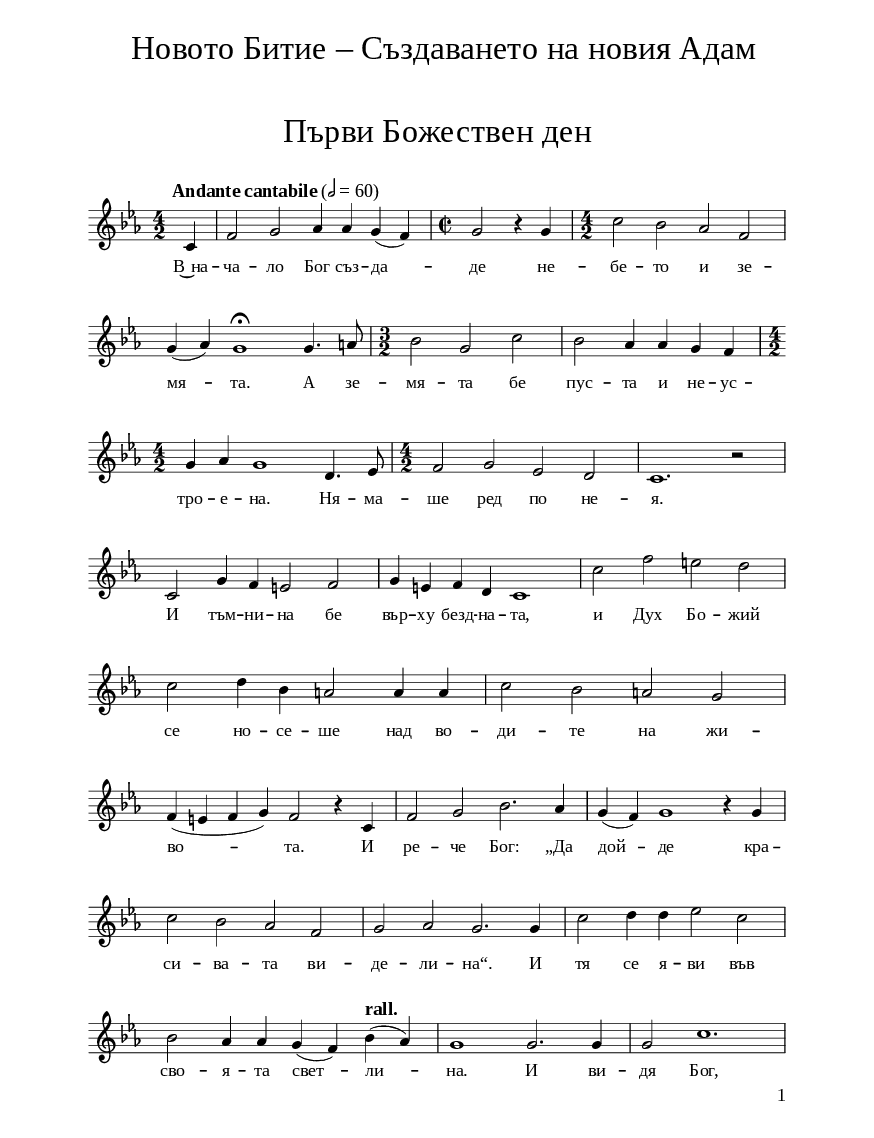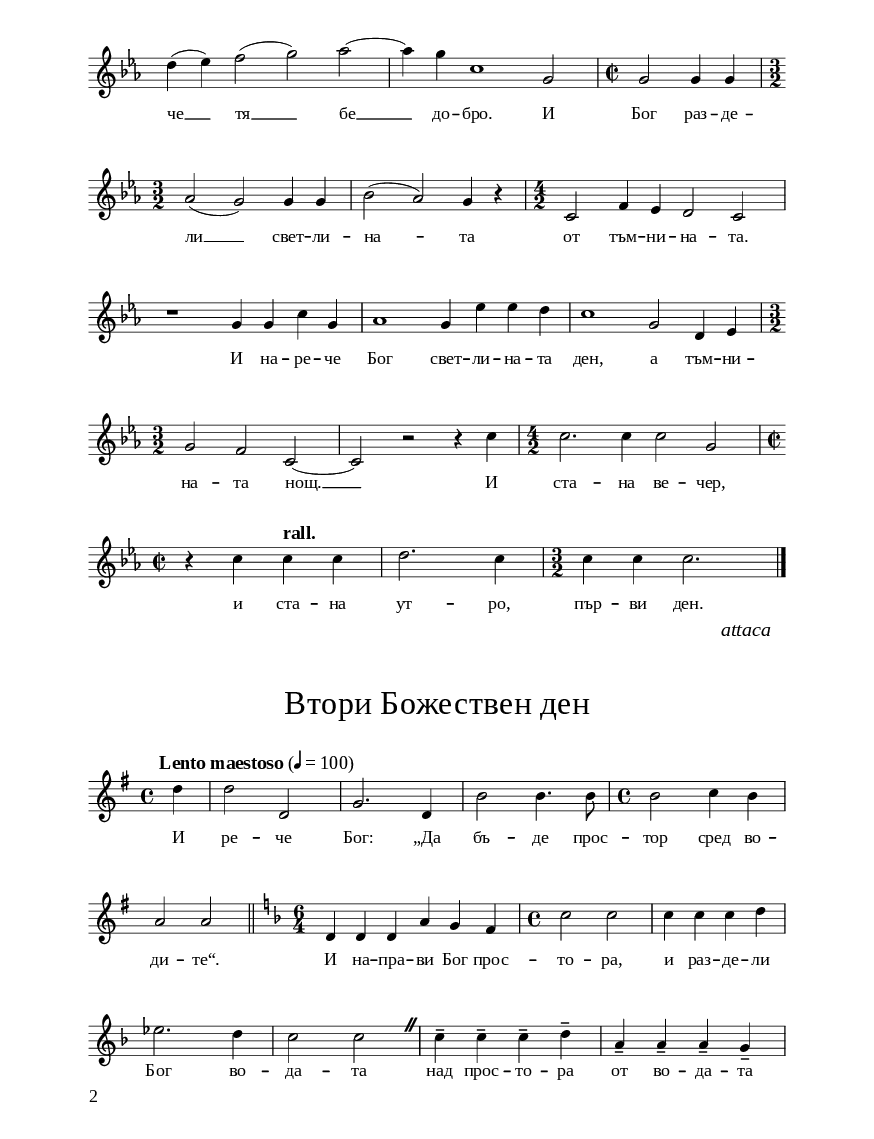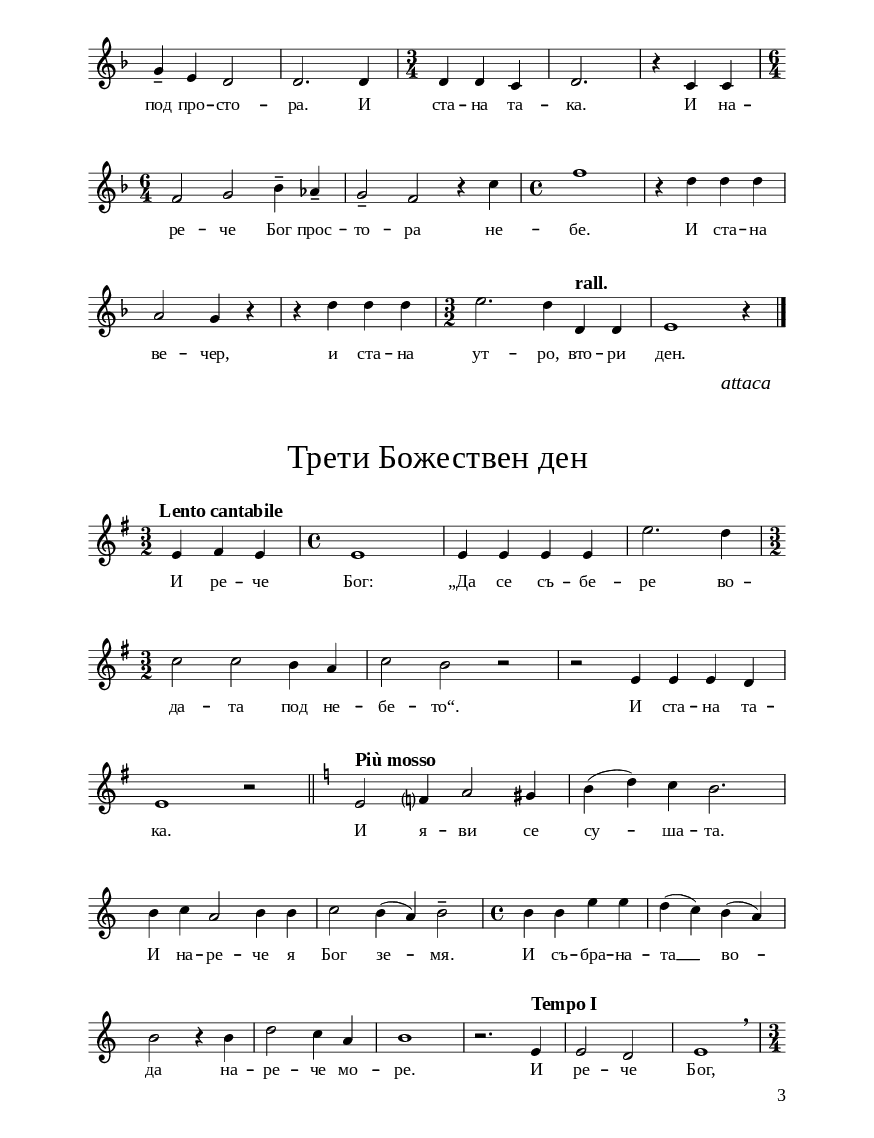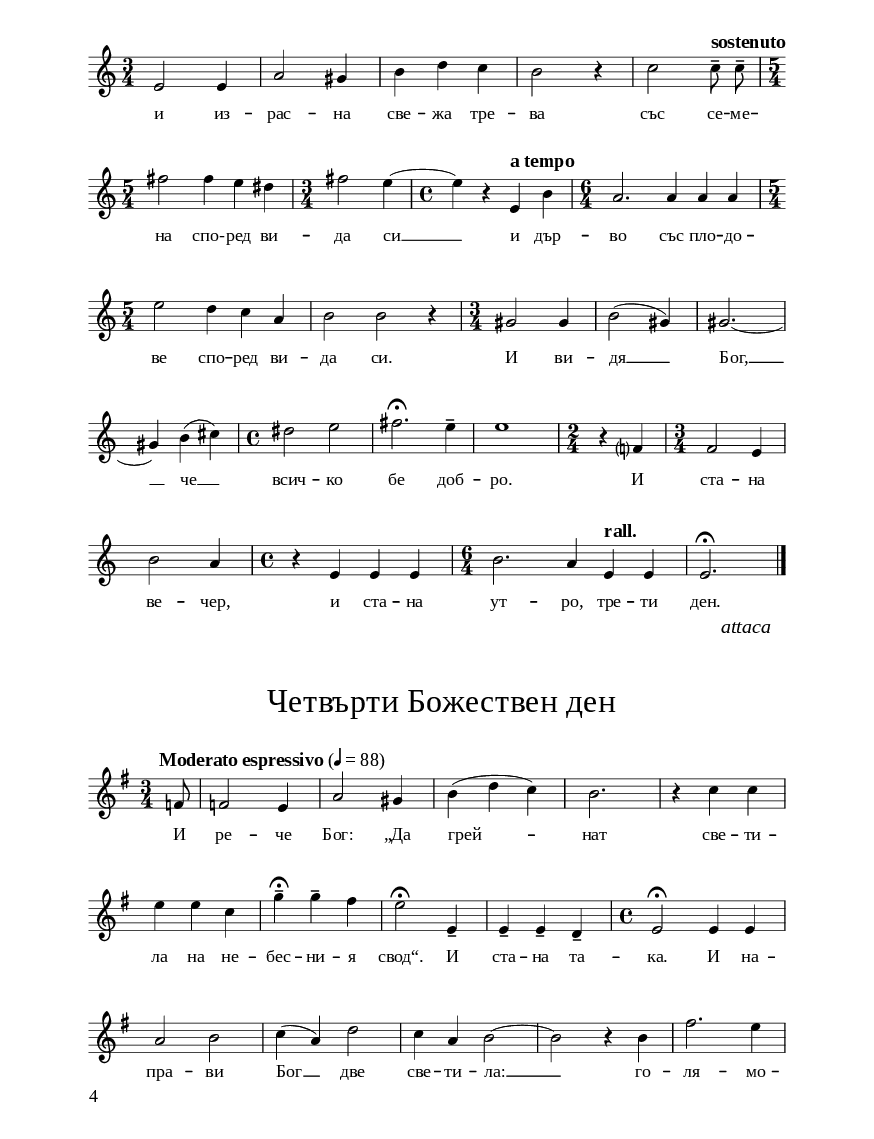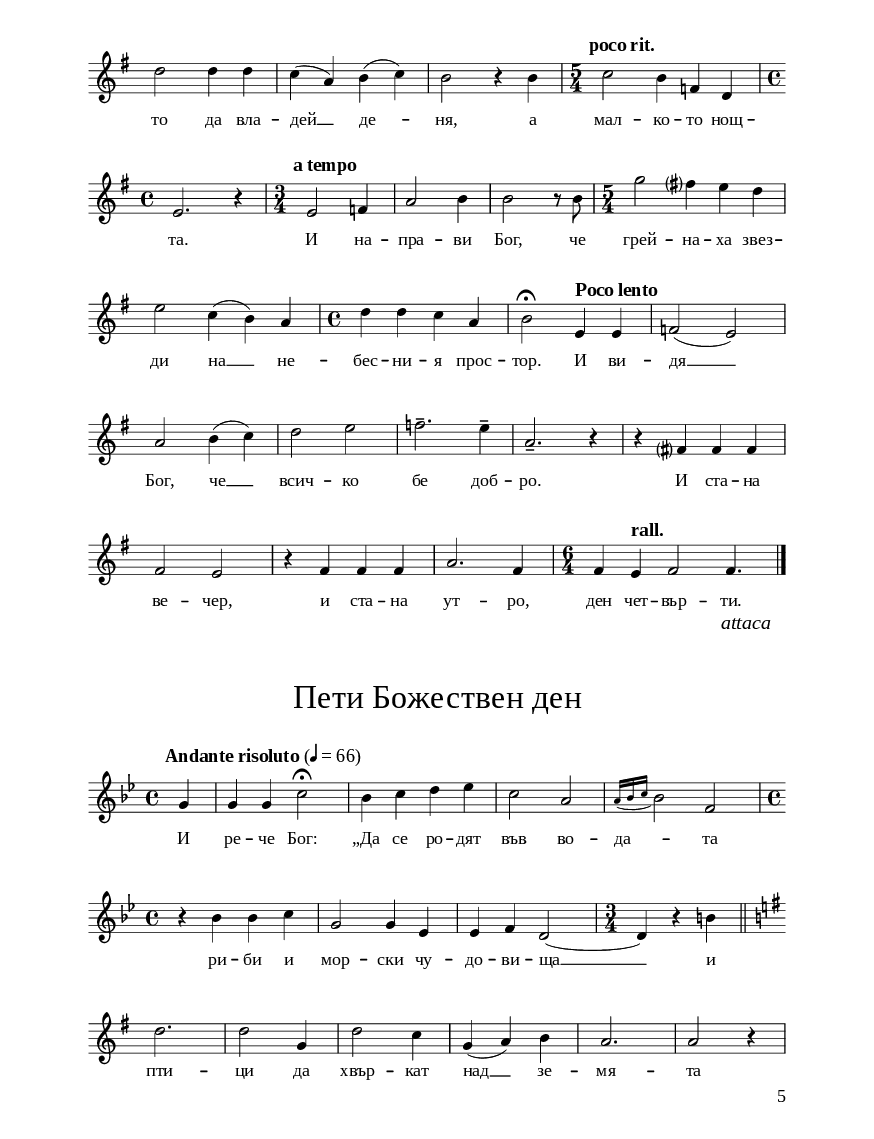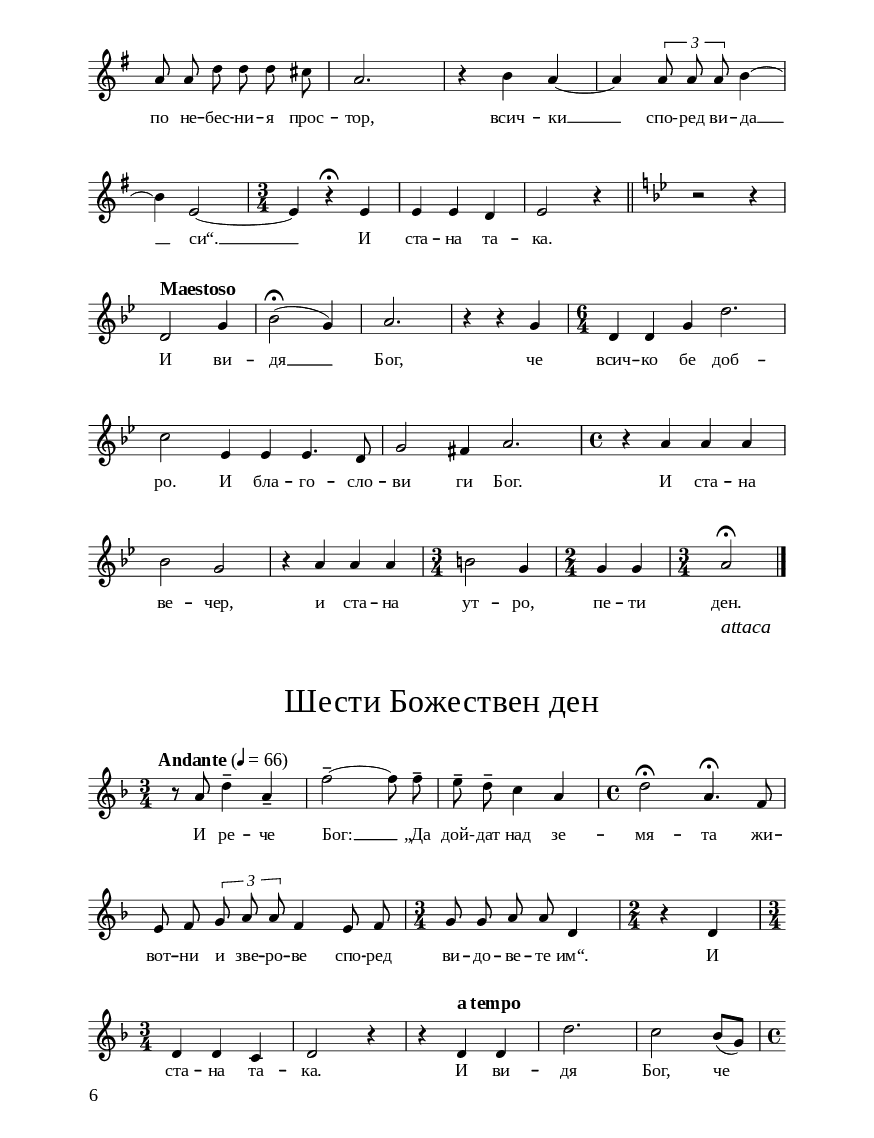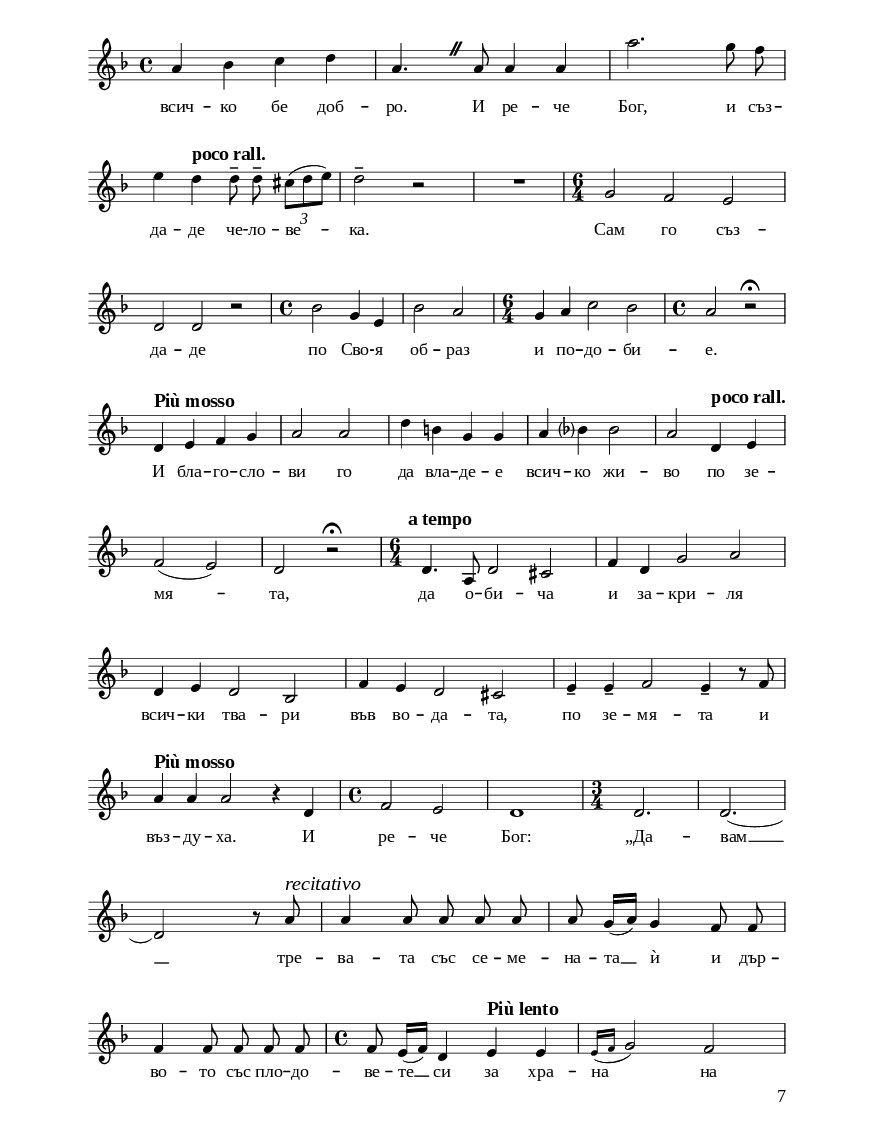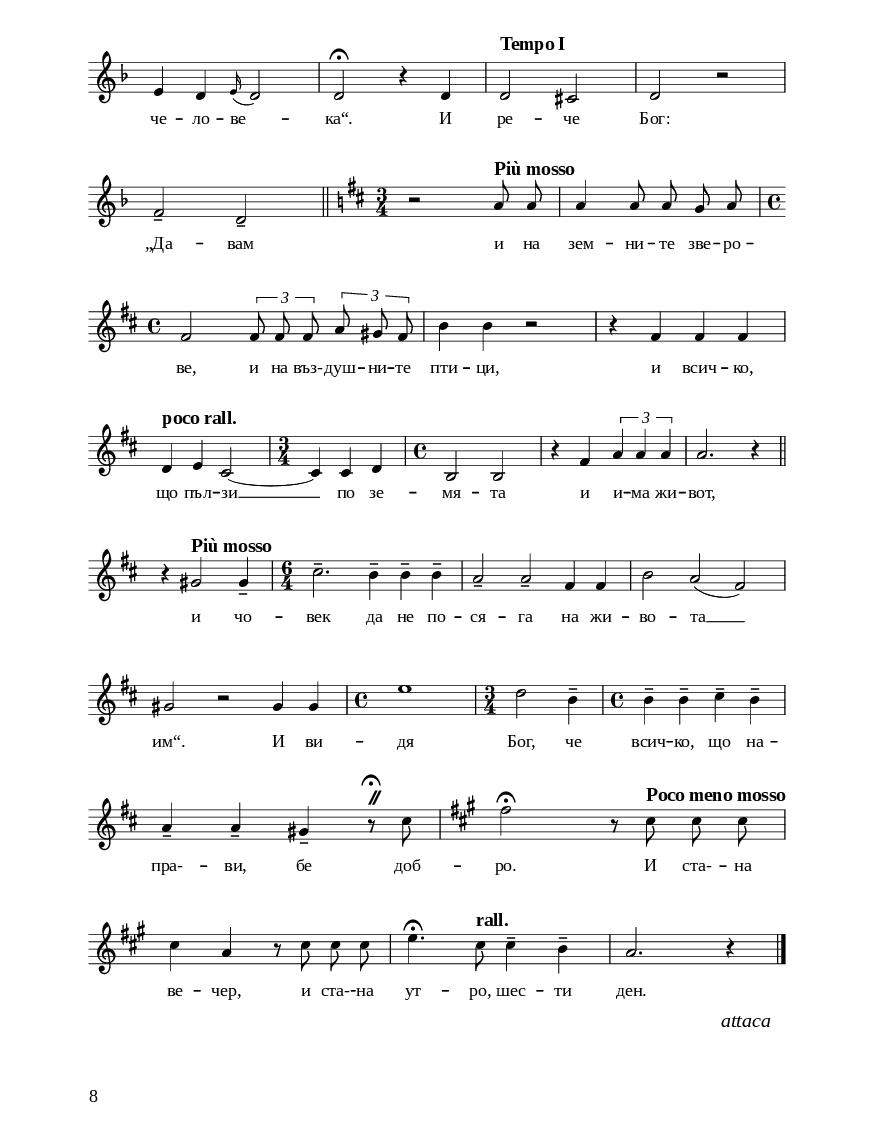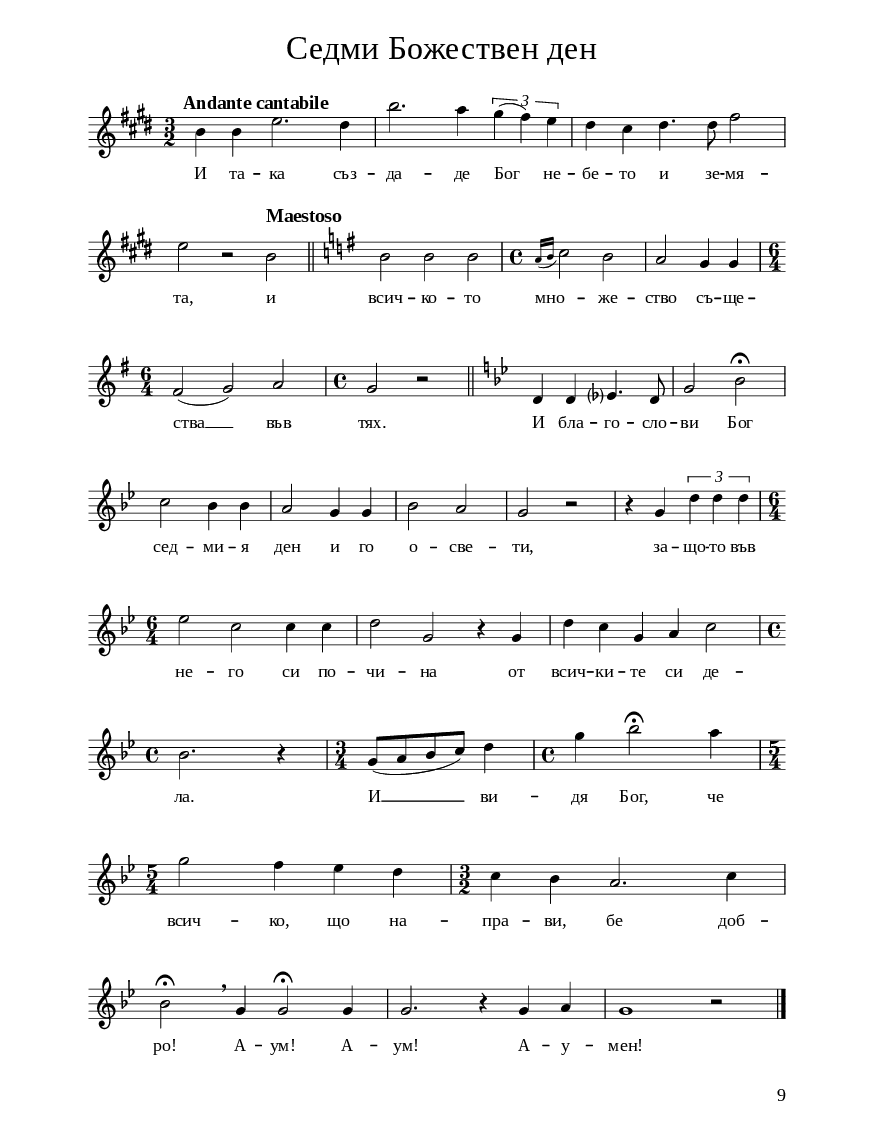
\version "2.24.2"

% include paper part and global functions
\include "include/globals.ily"

\bookpart {
  \label #'ref191
  \tocItem \markup "Новото Битие"
  \label #'ref191_1
  \tocItem \markup "     Първи Божествен ден"
  \include "include/bookpart-paper.ily"
  \markup \center-column \normal-text \fontsize #6.5 {
    \center-align
    \line { "     Новото Битие – Създаването на новия Адам" }
    \center-align

    \vspace #-0.1
    \center-align

    \vspace #-0.1
    \center-align
    \hspace #5.1

    \center-align
    \line \fontsize #-3 { " " }
  }
  \score {
    \include "include/score-layout.ily"

    \new Voice \absolute {
      \clef treble
      \key c \minor
      \time 4/2
      \tempoFunc "Andante cantabile" 2 "60"
      \autoBeamOff
      \partial 4
      c'4 | f'2 g'2
      as'4 as'4 g'4 ( f'4 ) | \time 2/2 g'2 r4 g'4 | % 3
      \time 4/2 c''2 bes'2 as'2 f'2 \break | % 4
      g'4 ( as'4 ) g'1 \fermata g'4. a'8 | % 5
      \time 3/2  bes'2 g'2 c''2 | % 6
      bes'2 as'4 as'4 g'4 f'4 \break | % 7
      \time 4/2  g'4 as'4 g'1 d'4. es'8 | % 8
      \time 4/2  f'2 g'2 es'2 d'2 | % 9
      c'1. r2 \break |
      c'2 g'4 f'4 e'2 f'2 | % 11
      g'4 e'4 f'4 d'4 c'1 | % 12
      c''2 f''2 e''2 d''2 \break | % 13
      c''2 d''4 bes'4 a'2 a'4 a'4 | % 14
      c''2 bes'2 a'2 g'2 \break | % 15
      f'4 ( e'4 f'4 g'4 ) f'2 r4 c'4 | % 16
      f'2 g'2 bes'2. as'4 | % 17
      g'4 ( f'4 ) g'1 r4 g'4 \break | % 18
      c''2 bes'2 as'2 f'2 | % 19
      g'2 as'2 g'2. g'4 |
      c''2 d''4 d''4 es''2 c''2 \break | % 21
      bes'2 as'4 as'4 g'4 ( f'4 )  \tempo "rall." bes'4( as'4 )
      | % 22
      g'1 g'2. g'4 | % 23
      g'2 c''1.  | % 24
      d''4 ( es''4 ) f''2 ( g''2 ) as''2 ~ | % 25
      as''4 g''4 c''1 g'2 | % 26
      \time 2/2  g'2 g'4 g'4 \break | % 27
      \time 3/2  as'2 ( g'2 ) g'4 g'4 | % 28
      bes'2 ( as'2 ) g'4 r4 | % 29
      \time 4/2  c'2 f'4 es'4 d'2 c'2 \break |
      r1 g'4 g'4 c''4 g'4 | % 31
      as'1 g'4 es''4 es''4 d''4 | % 32
      c''1 g'2 d'4 es'4 \break | % 33
      \time 3/2  g'2 f'2 c'2 ~ | % 34
      c'2 r2 r4 c''4 | % 35
      \time 4/2  c''2. c''4 c''2 g'2 \break | % 36
      \time 2/2  r4 c''4 \tempo "rall."  c''4c''4 | % 37
      d''2. c''4 | % 38
      \time 3/2 c''4 c''4 c''2. \bar "|."
    }

    \addlyrics {
      В~на -- ча --
      ло Бог съз -- да -- де не -- бе -- то и зе --
      мя -- та. А зе -- мя -- та бе пус -- та и не
      -- ус -- тро -- е -- на. Ня -- ма -- ше ред по
      не -- я. И тъм -- ни -- на бе вър -- ху безд --
      на -- та, и Дух Бо -- жий се но -- се -- ше
      над во -- ди -- те на жи -- во -- та. И ре --
      че Бог: „Да дой -- де кра -- си -- ва -- та ви
      -- де -- ли -- на“. И тя се я -- ви във сво --
      я -- та свет -- ли -- на. И ви -- дя Бог, че __
      тя __ бе __ до -- бро. И Бог раз -- де -- ли __ свет --
      ли -- на -- та от тъм -- ни -- на -- та. И на --
      ре -- че Бог свет -- ли -- на -- та ден, а тъм
      -- ни -- на -- та нощ. __ И ста -- на ве -- чер, и
      ста -- на ут -- ро, пър -- ви ден.}

      \header {
        title = \titleFunc "Първи Божествен ден" "Părvi Božestven den"
      }

      \midi{}

    } % score

    \markup \raise #4.5 \override #'(baseline-skip . 2) {
      \column {
        \fill-line \huge \italic { "" "" \concat {"attaca" "   " }}
      }
    }

    \label #'ref192
    \tocItem \markup "     Втори Божествен ден"
    \include "include/bookpart-paper.ily"
    \score {
      \include "include/score-layout.ily"

      \new Voice \absolute {
        \clef treble
        \key g \major
        \time 4/4
        \tempoFunc "Lento maestoso" 4 "100"
        \autoBeamOff
        \partial 4  d''4 | % 2
        d''2 d'2 | % 3
        g'2. d'4 | % 4
        b'2 b'4. b'8 | % 5
        \time 4/4 b'2 c''4 b'4 \break | % 6
        a'2 a'2 \bar "||"
        | % 7
        \time 6/4  | % 7
        \key d \minor
        d'4 d'4 d'4 a'4 g'4
        f'4 | % 8
        \time 4/4  | % 8
        c''2 c''2 | % 9
        c''4 c''4 c''4 d''4 \break|
        es''2. d''4  | % 11
        c''2 c''2 \caesura | % 12
        c''4 -- c''4 -- c''4 -- d''4
        -- | % 13
        a'4 -- a'4 -- a'4 -- g'4 -- \break | % 14
        g'4 -- e'4 d'2 | % 15
        d'2. d'4  | % 16
        \time 3/4  | % 16
        d'4 d'4 c'4 | % 17
        d'2. | % 18
        r4 c'4 c'4 | % 19
        \time 6/4  | % 19
        f'2 g'2 bes'4 -- as'4 -- |

        g'2 -- f'2 r4 c''4 | % 21
        \time 4/4  | % 21
        f''1  | % 22
        r4 d''4 d''4 d''4 \break | % 23
        a'2 g'4 r4 | % 24
        r4 d''4 d''4 d''4 | % 25
        \time 3/2  | % 25
        e''2. d''4 \tempo "rall." d'4
        d'4 | % 26
        e'1 r4 \bar "|."
      }

      \addlyrics {
        И
        ре -- че Бог: „Да бъ -- де прос --
        тор сред во -- ди -- те“. И на --
        пра -- ви Бог прос -- то -- ра, и
        раз -- де -- ли Бог во -- да -- та
        над прос -- то -- ра от во -- да --
        та под про -- сто -- ра. И ста --
        на та -- ка. И на -- ре -- че Бог
        прос -- то -- ра не -- бе. И ста --
        на ве -- чер, и ста -- на ут -- ро,
        вто -- ри ден.}

        \header {
          title = \titleFunc "Втори Божествен ден" "Vtori Božestven den"
        }

        \midi{}

      } % score

      \markup \raise #4.5 \override #'(baseline-skip . 2) {
        \column {
          \fill-line \huge \italic { "" "" \concat {"attaca" "   " }}
        }
      }

      \label #'ref193
      \tocItem \markup "     Трети Божествен ден"
      \include "include/bookpart-paper.ily"
      \score {
        \include "include/score-layout.ily"

        \new Voice \absolute {
          \clef treble
          \key e \minor
          \time 3/2
          \tempo "Lento cantabile"
          \autoBeamOff
          \partial 2.
          e'4  fis'4
          e'4 | % 2
          \time 4/4  | % 2
          e'1 | % 3
          e'4  e'4  e'4  e'4 | % 4
          e''2. d''4 \break  | % 5
          \time 3/2   | % 5
          c''2 c''2 b'4  a'4 | % 6
          c''2 b'2 r2 | % 7
          r2  e'4  e'4  e'4  d'4 \break | % 8
          e'1 r2 \bar "||"
          \key a \minor | % 9
          \tempo "Più mosso"e'2 f'?4  a'2
          gis'4 |
          b'4 ( d''4 ) c''4 b'2. \break | % 11
          b'4 c''4  a'2 b'4 b'4
          | % 12
          c''2 b'4 (  a'4 ) b'2 -- | % 13
          \time 4/4  | % 13
          b'4 b'4 e''4 e''4 | % 14
          d''4 ( c''4 ) b'4 (  a'4 )
          \break | % 15
          b'2 r4 b'4 | % 16
          d''2 c''4  a'4 | % 17
          b'1 | % 18
          r2.  \tempo "Tempo I" e'4 | % 19
          e'2  d'2 |
          e'1 \breathe  \break | % 21
          \time 3/4  | % 21
          e'2  e'4  | % 22
          a'2  gis'4 | % 23
          b'4 d''4 c''4 | % 24
          b'2 r4 | % 25
          c''2 \tempo"sostenuto" c''8 --
          c''8 -- \break | % 26
          \time 5/4  | % 26
          fis''2 fis''4 e''4 dis''4 | % 27
          \time 3/4  | % 27
          fis''2 e''4 ~ | % 28
          \time 4/4  | % 28
          e''4 r4  \tempo"a tempo"e'4
          b'4 | % 29
          \time 6/4  | % 29
          a'2.  a'4  a'4  a'4 \break |
          \time 5/4  |
          e''2 d''4 c''4  a'4  | % 31
          b'2 b'2 r4 | % 32
          \time 3/4  | % 32
          gis'2  gis'4 | % 33
          b'2 (  gis'4 ) | % 34
          gis'2. ~ \break | % 35
          gis'4 b'4 ( cis''4 ) | % 36
          \time 4/4  | % 36
          dis''2 e''2  | % 37
          fis''2. ^\fermata e''4 -- | % 38
          e''1 | % 39
          \time 2/4  | % 39
          r4  f'?4 |
          \time 3/4  |
          f'2  e'4 \break | % 41
          b'2  a'4 | % 42
          \time 4/4  | % 42
          r4  e'4  e'4  e'4 | % 43
          \time 6/4  | % 43
          b'2.  a'4   % 44
          \tempo"rall."e'4 e'4 | e'2. \fermata
          \bar "|."
        }

        \addlyrics {
          И
          ре -- че Бог: „Да се съ -- бе --
          ре во -- да -- та под не -- бе --
          то“. И ста -- на та -- ка. И я --
          ви се су -- ша -- та. И на --
          ре -- че я Бог зе -- мя. И съ
          -- бра -- на -- та __  во -- да на
          -- ре -- че мо -- ре. И ре -- че
          Бог, и из -- рас -- на све -- жа
          тре -- ва със се -- ме -- на "спо-" --
          ред ви -- да си __  и дър -- во
          със пло -- до -- ве спо -- ред ви --
          да си. И ви -- дя __  Бог, __ че __
          всич -- ко бе доб -- ро. И ста
          -- на ве -- чер, и ста -- на ут --
          ро, тре -- ти ден.}

          \header {
            title = \titleFunc "Трети Божествен ден" "Treti Božestven den"
          }

          \midi{}

        } % score

        \markup \raise #4.5 \override #'(baseline-skip . 2) {
          \column {
            \fill-line \huge \italic { "" "" \concat {"attaca" "   " }}
          }
        }

        \label #'ref194
        \tocItem \markup "     Четвърти Божествен ден"
        \include "include/bookpart-paper.ily"
        \score {
          \include "include/score-layout.ily"

          \new Voice \absolute {
            \clef treble
            \key e \minor
            \time 3/4
            \tempoFunc "Moderato espressivo" 4 "88"
            \autoBeamOff
            \partial 8
            f'8  | % 2
            f'2  e'4 | % 3
            a'2  gis'4 | % 4
            b'4 ( d''4 c''4 ) | % 5
            b'2. | % 6
            r4 c''4 c''4 \break  | % 7
            e''4 e''4 c''4 | % 8
            g''4 ^\fermata -- g''4 -- fis''4
            | % 9
            e''2 ^\fermata  e'4 -- |
            e'4 --  e'4 --  d'4 -- | % 11
            \time 4/4  | % 11
            e'2 ^\fermata  e'4  e'4 \break | % 12
            a'2 b'2 | % 13
            c''4 (  a'4 ) d''2 | % 14
            c''4  a'4 b'2 ~ | % 15
            b'2 r4 b'4 | % 16
            fis''2. e''4 \break  | % 17
            d''2 d''4 d''4 | % 18
            c''4 (  a'4 ) b'4 ( c''4 ) | % 19
            b'2 r4 b'4 |
            \time 5/4  |
            \tempo"poco rit." c''2 b'4
            f'4  d'4 \break | % 21
            \time 4/4  | % 21
            e'2. r4 | % 22
            \time 3/4  | % 22
            \tempo"a tempo"e'2 f'4 | % 23
            a'2 b'4 | % 24
            b'2 r8 b'8 | % 25
            \time 5/4  | % 25
            g''2 fis''?4 e''4 d''4 \break  | % 26
            e''2 c''4 ( b'4 )  a'4 | % 27
            \time 4/4  | % 27
            d''4 d''4 c''4  a'4 | % 28
            b'2 ^\fermata \tempo"Poco lento" e'4
            e'4 | % 29
            f'2 (  e'2 ) \break |
            a'2 b'4 ( c''4 ) | % 31
            d''2 e''2 | % 32
            f''2. -- e''4 --  | % 33
            a'2. -- r4 | % 34
            r4  fis'?4  fis'4  fis'4 \break | % 35
            fis'2  e'2 | % 36
            r4  fis'4  fis'4  fis'4 | % 37
            a'2.  fis'4 | % 38
            \time 6/4  | % 38
            fis'4  \tempo "rall." e'4  fis'2
            fis'4. \bar "|."
          }

          \addlyrics {
            И
            ре -- че Бог: „Да грей --
            нат све -- ти -- ла на не -- бес --
            ни -- я свод“. И ста -- на та --
            ка. И на -- пра -- ви Бог __  две
            све -- ти -- ла: __  го -- ля -- мо --
            то да вла -- дей __  де -- ня,
            а мал -- ко -- то нощ -- та. И на --
            пра -- ви Бог, че грей -- на -- ха
            звез -- ди на __  не -- бес -- ни --
            я прос -- тор. И ви -- дя __  Бог,
            че __  всич -- ко бе доб -- ро. И
            ста -- на ве -- чер, и ста -- на
            ут -- ро, ден чет -- вър -- ти.}

            \header {
              title = \titleFunc " Четвърти Божествен ден" "Četvărti Božestven den"
            }

            \midi{}

          } % score

          \markup \raise #4.5 \override #'(baseline-skip . 2) {
            \column {
              \fill-line \huge \italic { "" "" \concat {"attaca" "   " }}
            }
          }

          \label #'ref195
          \tocItem \markup "     Пети Божествен ден "
          \include "include/bookpart-paper.ily"
          \score {
            \include "include/score-layout.ily"

            \new Voice \absolute {
              \clef treble
              \key g \minor
              \time 4/4
              \tempoFunc "Andante risoluto" 4 "66"
              \autoBeamOff
              \partial 4
              g'4
              | % 146
              g'4 g'4 c''2 ^\fermata | % 147
              bes'4  c''4  d''4  es''4 | % 148
              c''2 a'2 | % 149
              \acciaccatura {  a'16 [ bes' c''] } bes'2 f'2 |
              \time 4/4
              r4  bes'4  bes'4  c''4 | % 151
              g'2 g'4 es'4 | % 152
              es'4 f'4 d'2 ~ | % 153
              \time 3/4  | % 153
              d'4 r4  b'4 \bar "||"
              \break | % 154
              \key g \major | % 154
              d''2. | % 155
              d''2 g'4 | % 156
              d''2  c''4 | % 157
              g'4 ( a'4 )  b'4 | % 158
              a'2. | % 159
              a'2 r4 \break |
              a'8 a'8  d''8  d''8  d''8
              cis''8 | % 161
              a'2. | % 162
              r4  b'4 a'4 ~ | % 163
              a'4 %\once \omit TupletBracket
              \times 2/3  {
                a'8 a'8 a'8
              }
              b'4 ~ \break | % 164
              b'4 e'2 ~  | % 165
              \time 3/4 e'4 r4 ^\fermata e'4 | % 166
              e'4 e'4 d'4 | % 167
              e'2 r4 \bar "||"
              \key bes \major | % 168
              r2 r4 | \break % 169
              \tempo "Maestoso" d'2 g'4 |

              bes'2 ( ^\fermata g'4 ) | % 171
              a'2. | % 172
              r4 r4 g'4 | % 173
              \time 6/4  | % 173
              d'4 d'4 g'4  d''2. \break | % 174
              c''2 es'4 es'4 es'4. d'8 | % 175
              g'2 fis'4 a'2. | % 176
              \time 4/4  | % 176
              r4 a'4 a'4 a'4 | \break % 177
              bes'2 g'2 | % 178
              r4 a'4 a'4 a'4 | % 179
              \time 3/4  | % 179
              b'2 g'4 |
              \time 2/4  |
              g'4 g'4 | % 181
              \time 3/4 | % 181
              a'2 \fermata \bar "|."
            }

            \addlyrics {
              И ре -- че Бог:
              „Да се ро -- дят във во --
              да -- та ри -- би и мор -- ски
              чу -- до -- ви -- ща __  и пти -- ци
              да хвър -- кат над __  зе -- мя --
              та по не -- бес -- ни -- я прос --
              тор, всич -- ки __  "спо-" -- ред ви --
              да __ си“. __  И ста -- на та --
              ка. И ви -- дя __  Бог, че всич --
              ко бе доб -- ро. И бла -- го --
              сло -- ви ги Бог. И ста -- на ве
              -- чер, и ста -- на ут -- ро, пе --
              ти ден.}

              \header {
                title = \titleFunc "Пети Божествен ден" "Peti Božestven den"
              }

              \midi{}

            } % score

            \markup \raise #4.5 \override #'(baseline-skip . 2) {
              \column {
                \fill-line \huge \italic { "" "" \concat {"attaca" "   " }}
              }
            }


            \label #'ref195
            \tocItem \markup "     Шести Божествен ден "

            \include "include/bookpart-paper.ily"
            \score {
              \include "include/score-layout.ily"

              \new Voice \absolute {
                \clef treble
                \key d \minor
                \time 3/4
                \tempoFunc "Andante" 4 "66"
                \autoBeamOff
                r8 a'8  d''4 -- a'4 --
                | % 183
                f''2 ~ --  f''8  f''8 -- | % 184
                e''8 --  d''8 --  c''4 a'4 | % 185
                \time 4/4  | % 185
                d''2 ^\fermata a'4. ^\fermata f'8 \break | % 186
                e'8 f'8
                \times 2/3  {
                  g'8  a'8 a'8
                }
                f'4 e'8 f'8 | % 187
                \time 3/4  | % 187
                g'8 g'8 a'8 a'8 d'4 | % 188
                \time 2/4  | % 188
                r4 d'4  \break | % 189
                \time 3/4  | % 189
                d'4 d'4 c'4 |
                d'2 r4 | % 191
                r4 \tempo "a tempo" d'4  d'4 | % 192
                d''2. | % 193
                c''2 bes'8 ( [ g'8 ) ] \break | % 194
                \time 4/4  | % 194
                a'4  bes'4  c''4  d''4  | % 195
                a'4.\caesura a'8 a'4 a'4 | % 196
                a''2.  g''8 f''8 \break | % 197
                e''4 \tempo "poco rall." d''4
                d''8 --  d''8 -- \once \omit TupletBracket
                \times 2/3  {
                  cis''8 ( [  d''8  e''8 ) ]
                } |
                d''2  -- r2 | % 199
                R1 |
                \time 6/4  |
                g'2 f'2 e'2 \break | % 201
                d'2 d'2 r2  | % 202
                \time 4/4  | % 202
                bes'2 g'4 e'4 | % 203
                bes'2 a'2 | % 204
                \time 6/4  | % 204
                g'4 a'4  c''2  bes'2 | % 205
                \time 4/4  | % 205
                a'2 r2 ^\fermata \break | % 206
                \tempo"Più mosso" d'4 e'4 f'4
                g'4 | % 207
                a'2 a'2 | % 208
                d''4  b'4 g'4 g'4 | % 209
                a'4  bes'?4  bes'2 |
                a'2 \tempo"poco rall." d'4 e'4 \break  | % 211
                f'2 ( e'2 ) | % 212
                d'2 r2 ^\fermata | % 213
                \time 6/4  | % 213
                \tempo "a tempo" d'4. a8 d'2
                cis'2 | % 214
                f'4 d'4 g'2 a'2 \break | % 215
                d'4 e'4 d'2 bes2 | % 216
                f'4 e'4 d'2 cis'2 | % 217
                e'4 -- e'4 -- f'2 e'4 -- r8
                f'8 \break | % 218
                \tempo "Più mosso" a'4 a'4 a'2 r4
                d'4 | % 219
                \time 4/4  | % 219
                f'2 e'2 |
                d'1  | % 221
                \time 3/4  | % 221
                d'2. | % 222
                d'2. ~ \break | % 223
                d'2 r8  a'8^\markup{\huge \italic { recitativo } } | % 224
                a'4 a'8 a'8 a'8 a'8 | % 225
                a'8 g'16 ( [ a'16 ) ] g'4 f'8
                f'8 \break | % 226
                f'4 f'8 f'8 f'8 f'8  | % 227
                \time 4/4  | % 227
                f'8 e'16 ( [ f'16 ) ] d'4 \tempo"Più lento" e'4  e'4 |
                \grace { e'16 [ ( f' ]  } g'2 ) f'2 | \break
                e'4 d' \grace {
                  e'16 (
                } d'2 ) |
                d'2 \fermata r4 d'4 |
                \tempo"Tempo I" d'2 cis'2 | % 232
                d'2 r2 | \break % 233
                f'2 -- d'2 -- |  \bar "||"  % 234
                \time 3/4  | % 234
                \key d \major r2 \tempo"Più mosso" a'8 a'8  | % 235
                a'4 a'8 a'8 g'8 a'8  | % 236
                \time 4/4  | \break  % 236
                fis'2
                \times 2/3  {
                  fis'8  fis'8 fis'8
                }
                \times 2/3  {
                  a'8  gis'8 fis'8
                }
                |  % 237
                b'4  b'4 r2  | % 238
                r4 fis'4 fis'4 fis'4  | \break % 239
                \tempo "poco rall." d'4 e'4 cis'2~ |
                \time 3/4  |
                cis'4 cis'4 d'4 |  % 241
                \time 4/4  | % 241
                b2 b2 |  % 242
                r4 fis'4 \times 2/3 {
                  a'4 a'4 a'4
                }
                | % 243
                a'2. r4 | \bar "||" \break % 244
                r4 \tempo "Più mosso" gis'2 gis'4 -- |  % 245
                \time 6/4  | % 245
                cis''2. --  b'4 --  b'4 --  b'4
                -- |  % 246
                a'2 -- a'2 -- fis'4 fis'4
                | % 247
                b'2 a'2 ( fis'2 )  |  \break % 248
                gis'2 r2 gis'4 gis'4 | % 249
                \time 4/4  | % 249
                e''1 |
                \time 3/4  |
                d''2  b'4 -- | % 251
                \time 4/4  | % 251
                b'4 --  b'4 --  cis''4 --  b'4
                -- | \break  % 252
                a'4 -- a'4 -- gis'4 -- r8
                ^\markup {
                  \musicglyph #"scripts.caesura.straight"
                }
                ^\fermata
                cis''8  |  % 253
                \key a \major
                fis''2 ^\fermata r8  \tempo"Poco meno mosso" cis''8
                cis''8  cis''8 | \break % 254
                cis''4 a'4 r8  cis''8  cis''8
                cis''8 | % 255
                e''4. ^\fermata  \tempo"rall." cis''8
                cis''4 --  b'4 -- | % 256
                a'2. r4 \bar "|."


              }
              \addlyrics {
                И ре -- че Бог: __  „Да
                "дой-" -- дат над зе -- мя -- та жи --
                вот -- ни и зве -- ро -- ве спо --
                ред ви -- до -- ве -- те им“. И
                ста -- на та -- ка. И ви -- дя Бог,
                че  всич -- ко бе доб -- ро. И
                ре -- че Бог, и съз -- да -- де че
                -- ло -- ве --  ка. Сам го съз
                -- да -- де по Сво -- я об -- раз и
                по -- до -- би -- е. И бла -- го --
                сло -- ви го да вла -- де -- е
                всич -- ко жи -- во по зе -- мя
                -- та, да о -- би -- ча и за --
                кри -- ля всич -- ки тва -- ри във
                во -- да -- та, по зе -- мя -- та и
                въз -- ду -- ха. И ре -- че Бог:
                „Да -- вам  __ тре -- ва -- та
                със се -- ме -- на -- та __  ѝ и
                дър -- во -- то със пло -- до -- ве
                -- те __  си за хра --
                на на че -- ло --  ве -- ка“. И ре --
                че Бог: „Да -- вам и на зем --
                ни -- те зве -- ро -- ве, и на "въз-"
                -- душ -- ни -- те пти -- ци, и всич
                -- ко, що пъл -- зи __ по зе -- мя
                -- та и и -- ма жи -- вот, и чо --
                век да не по -- ся -- га на жи --
                во -- та __ им“. И ви -- дя Бог,
                че всич -- ко, що на -- "пра-" -- ви,
                бе доб -- ро. И "ста-" -- на ве --
                чер, и "ста-" -- на ут -- ро, шес --
                ти ден.
              }

              \header {
                title = \titleFunc " Шести Божествен ден" "Šesti Božestven den"
              }

              \midi{}

            } % score

            \markup \raise #4.5 \override #'(baseline-skip . 2) {
              \column {
                \fill-line \huge \italic { "" "" \concat {"attaca" "   " }}
              }
            }

            \label #'ref199
            \tocItem \markup "     Седми Божествен ден"
            \include "include/bookpart-paper.ily"
            \score {
              \include "include/score-layout.ily"

              \new Voice \absolute {
                \clef treble
                \key e \major
                \time 3/2
                \tempo "Andante cantabile"
                \autoBeamOff
                b'4  b'4 e''2.  dis''4 | % 258
                b''2.  a''4 \tupletUp  \times 2/3 {
                  \once \override Slur.positions = #'(1 . 1) gis''4 (  fis''4 )  e''4
                }
                | % 259
                dis''4  cis''4  dis''4.  dis''8
                fis''2 \break |
                e''2 r2   \tempo "Maestoso" b'2  \bar
                "||"
                \key g \major | % 261
                b'2  b'2  b'2 | % 262
                \time 4/4  |

                \grace { a'16 ([b'16] } c''2) b'2 | a'2 g'4 g'4 | \break

                \time 6/4  | % 264
                fis'2 ( g'2 ) a'2 | % 265
                \time 4/4  | % 265
                g'2 r2 \bar "||"
                \key g \minor | % 266
                d'4 d'4 es'?4. d'8 | % 267
                g'2  bes'2 ^\fermata \break | % 268
                c''2  bes'4  bes'4 | % 269
                a'2 g'4 g'4 |
                bes'2 a'2 | % 271
                g'2 r2 | % 272
                r4 g'4 \times 2/3 {
                  d''4  d''4  d''4
                }
                \break | % 273
                \time 6/4  | % 273
                es''2  c''2  c''4  c''4 | % 274
                d''2 g'2 r4 g'4 | % 275
                d''4  c''4 g'4 a'4  c''2
                \break | % 276
                \time 4/4  | % 276
                bes'2. r4 | % 277
                \time 3/4  | % 277
                g'8 ( [ a'8 bes'8 c''8  ])
                d''4 | % 278
                \time 4/4  | % 278
                g''4  bes''2 ^\fermata  a''4 \break | % 279
                \time 5/4  | % 279
                g''2  f''4  es''4  d''4 |
                \time 3/2  |
                c''4  bes'4 a'2.  c''4 \break | % 281
                bes'2 ^\fermata \breathe g'4 g'2 ^\fermata
                g'4 | % 282
                g'2. r4 g'4 a'4 | % 283
                g'1 r2 \bar "|."
              }
              \addlyrics {
                И та -- ка съз -- да -- де
                Бог не -- бе -- то и зе -- мя --
                та, и всич -- ко -- то
                мно -- же -- ство съ -- ще -- ства __  във
                тях. И бла -- го -- сло -- ви Бог
                сед -- ми -- я ден и го о -- све --
                ти, за -- що -- то във не -- го си
                по -- чи -- на от всич -- ки -- те
                си де -- ла. И __    ви -- дя
                Бог, че всич -- ко, що на -- пра --
                ви, бе доб -- ро! А -- ум! А -- ум!
                А -- у -- мен!}

                \header {
                  title = \titleFunc " Седми Божествен ден" "Sedmi Božestven den"
                }

                \midi{}

              } % score


            } % bookpart

            % Più mosso
            %
